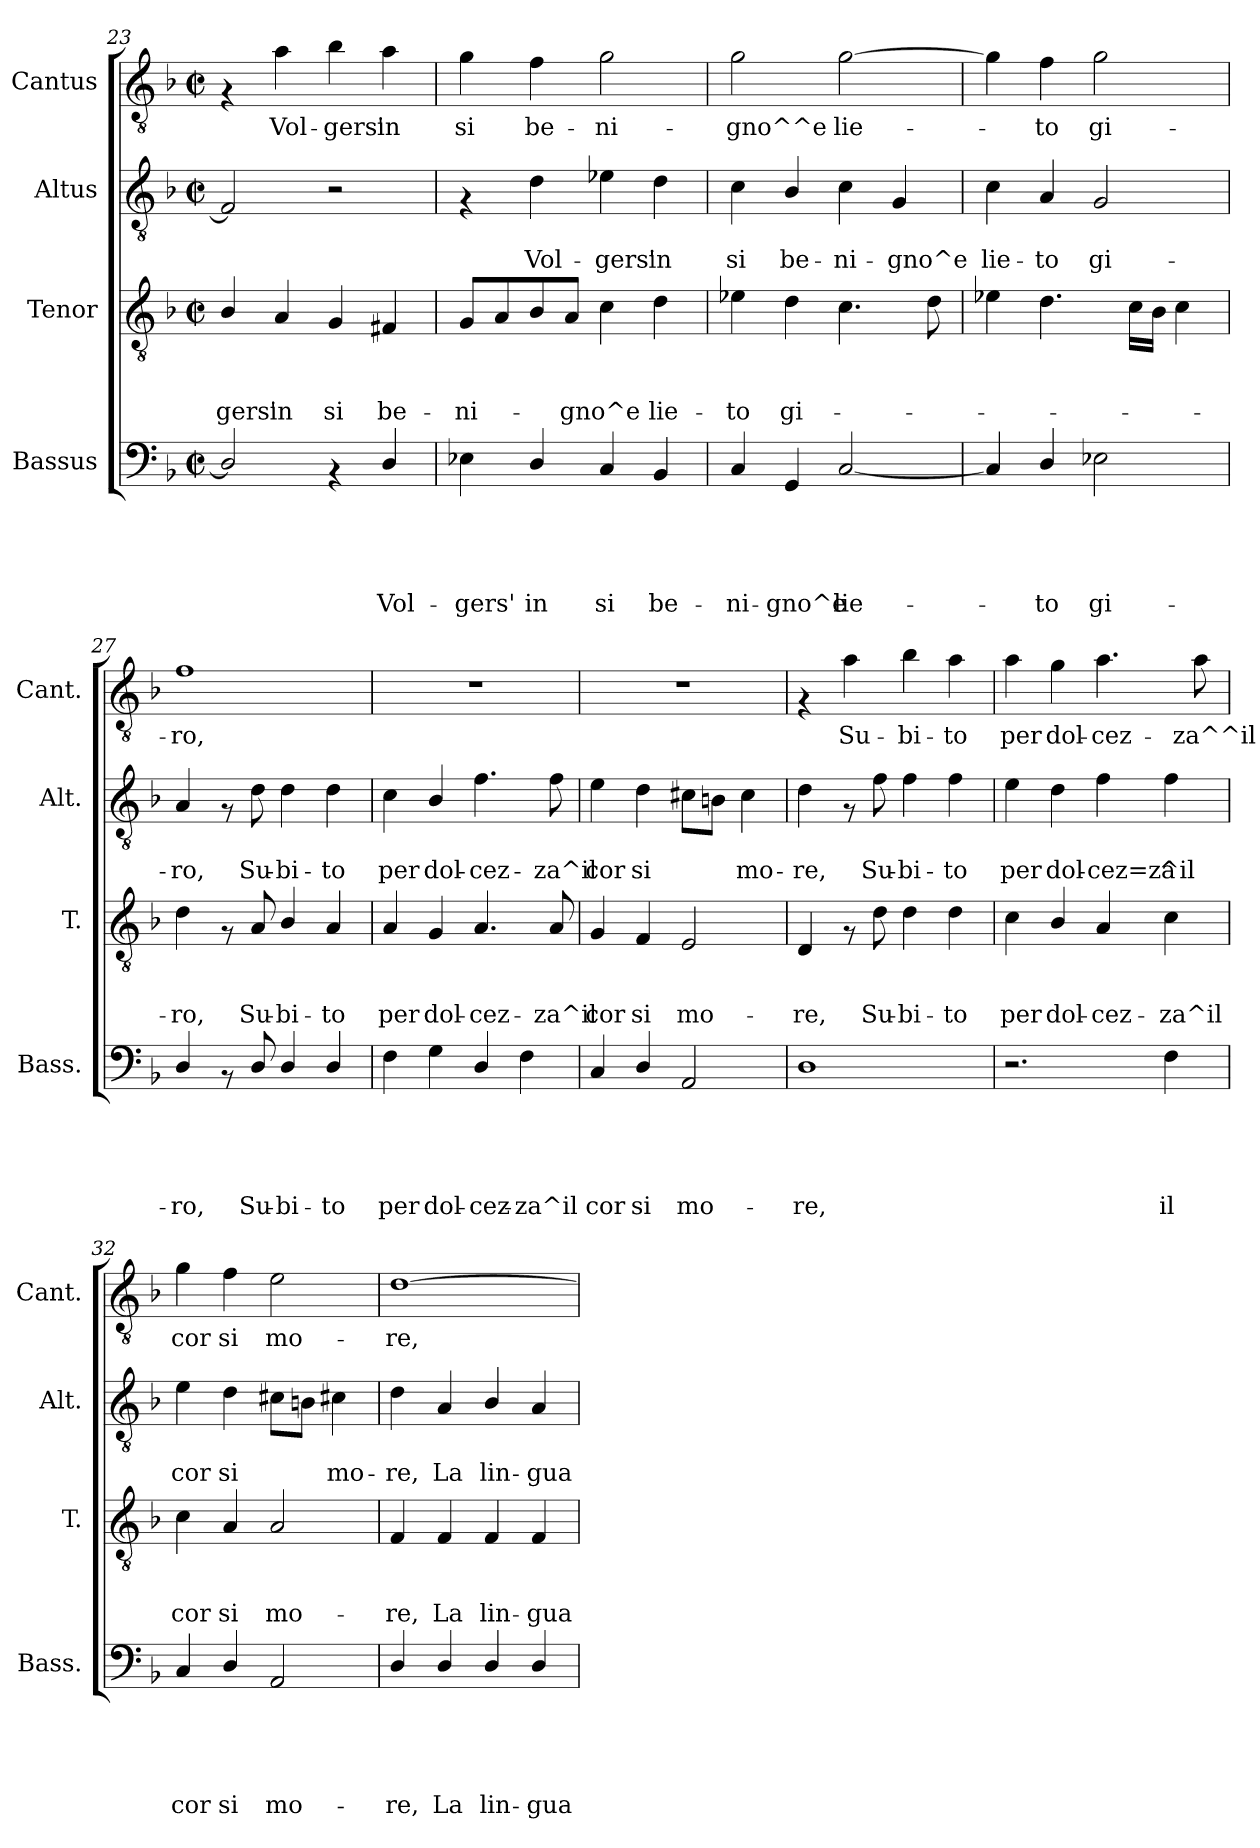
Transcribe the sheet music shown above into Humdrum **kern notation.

**kern	**text	**text	**text	**text	**text	**kern	**text	**text	**text	**kern	**text	**text	**kern	**text
*part4	*part4	*part4	*part4	*part4	*part4	*part3	*part3	*part3	*part3	*part2	*part2	*part2	*part1	*part1
*staff4	*staff4	*staff4	*staff4	*staff4	*staff4	*staff3	*staff3	*staff3	*staff3	*staff2	*staff2	*staff2	*staff1	*staff1
*I"Bassus	*	*	*	*	*	*I"Tenor	*	*	*	*I"Altus	*	*	*I"Cantus	*
*I'Bass.	*	*	*	*	*	*I'T.	*	*	*	*I'Alt.	*	*	*I'Cant.	*
*clefF4	*	*	*	*	*	*clefGv2	*	*	*	*clefGv2	*	*	*clefGv2	*
*k[b-]	*	*	*	*	*	*k[b-]	*	*	*	*k[b-]	*	*	*k[b-]	*
*F:	*	*	*	*	*	*F:	*	*	*	*F:	*	*	*F:	*
*M2/2	*	*	*	*	*	*M2/2	*	*	*	*M2/2	*	*	*M2/2	*
*met(c|)	*	*	*	*	*	*met(c|)	*	*	*	*met(c|)	*	*	*met(c|)	*
=23	=23	=23	=23	=23	=23	=23	=23	=23	=23	=23	=23	=23	=23	=23
!	!	!	!	!	!	!	!	!	!LO:LY:b	!	!	!	!	!
2D/]	.	.	.	.	.	4B-/	.	.	-gers'	2F/]	.	.	4rF	.
!	!	!	!	!	!	!	!	!	!LO:LY:b	!	!	!	!	!LO:LY:b
.	.	.	.	.	.	4A/	.	.	in	.	.	.	4a\	Vol-
!	!	!	!	!	!	!	!	!	!LO:LY:b	!	!	!	!	!LO:LY:b
4rAA	.	.	.	.	.	4G/	.	.	si	2r	.	.	4b-\	-gers'
!	!	!	!	!	!LO:LY:b	!	!	!	!LO:LY:b	!	!	!	!	!LO:LY:b
4D/	.	.	.	.	Vol-	4F#X/	.	.	be-	.	.	.	4a\	in
=24	=24	=24	=24	=24	=24	=24	=24	=24	=24	=24	=24	=24	=24	=24
!	!	!	!	!	!LO:LY:b	!	!	!	!LO:LY:b	!	!	!	!	!LO:LY:b
4E-X\	.	.	.	.	-gers'	8G/L	.	.	-ni-	4rF	.	.	4g\	si
.	.	.	.	.	.	8A/	.	.	.	.	.	.	.	.
!	!	!	!	!	!LO:LY:b	!	!	!	!	!	!	!LO:LY:b	!	!LO:LY:b
4D/	.	.	.	.	in	8B-/	.	.	.	4d\	.	Vol-	4f\	be-
!	!	!	!	!	!	!	!	!	!LO:LY:b	!	!	!	!	!
.	.	.	.	.	.	8A/J	.	.	-gno^e	.	.	.	.	.
!	!	!	!	!	!LO:LY:b	!	!	!	!	!	!	!LO:LY:b	!	!LO:LY:b
4C/	.	.	.	.	si	4c\	.	.	.	4e-X\	.	-gers'	2g\	-ni-
!	!	!	!	!	!LO:LY:b	!	!	!	!LO:LY:b	!	!	!LO:LY:b	!	!
4BB-/	.	.	.	.	be-	4d\	.	.	lie-	4d\	.	in	.	.
=25	=25	=25	=25	=25	=25	=25	=25	=25	=25	=25	=25	=25	=25	=25
!	!	!	!	!	!LO:LY:b	!	!	!	!LO:LY:b	!	!	!LO:LY:b	!	!LO:LY:b
4C/	.	.	.	.	-ni-	4e-X\	.	.	-to	4c\	.	si	2g\	-gno^^e
!	!	!	!	!	!LO:LY:b	!	!	!	!LO:LY:b	!	!	!LO:LY:b	!	!
4GG/	.	.	.	.	-gno^e	4d\	.	.	gi-	4B-/	.	be-	.	.
!	!	!	!	!	!LO:LY:b	!	!	!	!	!	!	!LO:LY:b	!	!LO:LY:b
[>2C/	.	.	.	.	lie-	4.c\	.	.	.	4c\	.	-ni-	[>2g\	lie-
!	!	!	!	!	!	!	!	!	!	!	!	!LO:LY:b	!	!
.	.	.	.	.	.	.	.	.	.	4G/	.	-gno^e	.	.
.	.	.	.	.	.	8d\	.	.	.	.	.	.	.	.
!!LO:PB:g=z
=26	=26	=26	=26	=26	=26	=26	=26	=26	=26	=26	=26	=26	=26	=26
!	!	!	!	!	!	!	!	!	!	!	!	!LO:LY:b	!	!
4C/]	.	.	.	.	.	4e-X\	.	.	.	4c\	.	lie-	4g\]	.
!	!	!	!	!	!LO:LY:b	!	!	!	!	!	!	!LO:LY:b	!	!LO:LY:b
4D/	.	.	.	.	-to	4.d\	.	.	.	4A/	.	-to	4f\	-to
!	!	!	!	!	!LO:LY:b	!	!	!	!	!	!	!LO:LY:b	!	!LO:LY:b
2E-X\	.	.	.	.	gi-	.	.	.	.	2G/	.	gi-	2g\	gi-
.	.	.	.	.	.	16c\LL	.	.	.	.	.	.	.	.
.	.	.	.	.	.	16B-\JJ	.	.	.	.	.	.	.	.
.	.	.	.	.	.	4c\	.	.	.	.	.	.	.	.
=27	=27	=27	=27	=27	=27	=27	=27	=27	=27	=27	=27	=27	=27	=27
!	!	!	!	!	!LO:LY:b	!	!	!	!LO:LY:b	!	!	!LO:LY:b	!	!LO:LY:b
4D/	.	.	.	.	-ro,	4d\	.	.	-ro,	4A/	.	-ro,	1f	-ro,
8rAA	.	.	.	.	.	8rF	.	.	.	8rF	.	.	.	.
!	!	!	!	!	!LO:LY:b	!	!	!	!LO:LY:b	!	!	!LO:LY:b	!	!
8D/	.	.	.	.	Su-	8A/	.	.	Su-	8d\	.	Su-	.	.
!	!	!	!	!	!LO:LY:b	!	!	!	!LO:LY:b	!	!	!LO:LY:b	!	!
4D/	.	.	.	.	-bi-	4B-/	.	.	-bi-	4d\	.	-bi-	.	.
!	!	!	!	!	!LO:LY:b	!	!	!	!LO:LY:b	!	!	!LO:LY:b	!	!
4D/	.	.	.	.	-to	4A/	.	.	-to	4d\	.	-to	.	.
=28	=28	=28	=28	=28	=28	=28	=28	=28	=28	=28	=28	=28	=28	=28
!	!	!	!	!	!LO:LY:b	!	!	!	!LO:LY:b	!	!	!LO:LY:b	!	!
4F\	.	.	.	.	per	4A/	.	.	per	4c\	.	per	1r	.
!	!	!	!	!	!LO:LY:b	!	!	!	!LO:LY:b	!	!	!LO:LY:b	!	!
4G\	.	.	.	.	dol-	4G/	.	.	dol-	4B-/	.	dol-	.	.
!	!	!	!	!	!LO:LY:b	!	!	!	!LO:LY:b	!	!	!LO:LY:b	!	!
4D/	.	.	.	.	-cez-	4.A/	.	.	-cez-	4.f\	.	-cez-	.	.
!	!	!	!	!	!LO:LY:b	!	!	!	!	!	!	!	!	!
4F\	.	.	.	.	-za^il	.	.	.	.	.	.	.	.	.
!	!	!	!	!	!	!	!	!	!LO:LY:b	!	!	!LO:LY:b	!	!
.	.	.	.	.	.	8A/	.	.	-za^il	8f\	.	-za^il	.	.
=29	=29	=29	=29	=29	=29	=29	=29	=29	=29	=29	=29	=29	=29	=29
!	!	!	!	!	!LO:LY:b	!	!	!	!LO:LY:b	!	!	!LO:LY:b	!	!
4C/	.	.	.	.	cor	4G/	.	.	cor	4e\	.	cor	1r	.
!	!	!	!	!	!LO:LY:b	!	!	!	!LO:LY:b	!	!	!LO:LY:b	!	!
4D/	.	.	.	.	si	4F/	.	.	si	4d\	.	si	.	.
!	!	!	!	!	!LO:LY:b	!	!	!	!LO:LY:b	!	!	!	!	!
2AA/	.	.	.	.	mo-	2E/	.	.	mo-	8c#X\L	.	.	.	.
.	.	.	.	.	.	.	.	.	.	8Bn\J	.	.	.	.
!	!	!	!	!	!	!	!	!	!	!	!	!LO:LY:b	!	!
.	.	.	.	.	.	.	.	.	.	4c#\	.	mo-	.	.
=30	=30	=30	=30	=30	=30	=30	=30	=30	=30	=30	=30	=30	=30	=30
!	!	!	!	!	!LO:LY:b	!	!	!	!LO:LY:b	!	!	!LO:LY:b	!	!
1D	.	.	.	.	-re,	4D/	.	.	-re,	4d\	.	-re,	4rF	.
!	!	!	!	!	!	!	!	!	!	!	!	!	!	!LO:LY:b
.	.	.	.	.	.	8rF	.	.	.	8rF	.	.	4a\	Su-
!	!	!	!	!	!	!	!	!	!LO:LY:b	!	!	!LO:LY:b	!	!
.	.	.	.	.	.	8d\	.	.	Su-	8f\	.	Su-	.	.
!	!	!	!	!	!	!	!	!	!LO:LY:b	!	!	!LO:LY:b	!	!LO:LY:b
.	.	.	.	.	.	4d\	.	.	-bi-	4f\	.	-bi-	4b-\	-bi-
!	!	!	!	!	!	!	!	!	!LO:LY:b	!	!	!LO:LY:b	!	!LO:LY:b
.	.	.	.	.	.	4d\	.	.	-to	4f\	.	-to	4a\	-to
=31	=31	=31	=31	=31	=31	=31	=31	=31	=31	=31	=31	=31	=31	=31
!	!	!	!	!	!	!	!	!	!LO:LY:b	!	!	!LO:LY:b	!	!LO:LY:b
2.r	.	.	.	.	.	4c\	.	.	per	4e\	.	per	4a\	per
!	!	!	!	!	!	!	!	!	!LO:LY:b	!	!	!LO:LY:b	!	!LO:LY:b
.	.	.	.	.	.	4B-/	.	.	dol-	4d\	.	dol-	4g\	dol-
!	!	!	!	!	!	!	!	!	!LO:LY:b	!	!	!LO:LY:b	!	!LO:LY:b
.	.	.	.	.	.	4A/	.	.	-cez-	4f\	.	-cez=za	4.a\	-cez-
!	!	!	!	!	!LO:LY:b	!	!	!	!LO:LY:b	!	!	!LO:LY:b	!	!
4F\	.	.	.	.	il	4c\	.	.	-za^il	4f\	.	^il	.	.
!	!	!	!	!	!	!	!	!	!	!	!	!	!	!LO:LY:b
.	.	.	.	.	.	.	.	.	.	.	.	.	8a\	-za^^il
!!LO:LB:g=z
=32	=32	=32	=32	=32	=32	=32	=32	=32	=32	=32	=32	=32	=32	=32
!	!	!	!	!	!LO:LY:b	!	!	!	!LO:LY:b	!	!	!LO:LY:b	!	!LO:LY:b
4C/	.	.	.	.	cor	4c\	.	.	cor	4e\	.	cor	4g\	cor
!	!	!	!	!	!LO:LY:b	!	!	!	!LO:LY:b	!	!	!LO:LY:b	!	!LO:LY:b
4D/	.	.	.	.	si	4A/	.	.	si	4d\	.	si	4f\	si
!	!	!	!	!	!LO:LY:b	!	!	!	!LO:LY:b	!	!	!	!	!LO:LY:b
2AA/	.	.	.	.	mo-	2A/	.	.	mo-	8c#X\L	.	.	2e\	mo-
.	.	.	.	.	.	.	.	.	.	8Bn\J	.	.	.	.
!	!	!	!	!	!	!	!	!	!	!	!	!LO:LY:b	!	!
.	.	.	.	.	.	.	.	.	.	4c#X\	.	mo-	.	.
=33	=33	=33	=33	=33	=33	=33	=33	=33	=33	=33	=33	=33	=33	=33
!	!	!	!	!	!LO:LY:b	!	!	!	!LO:LY:b	!	!	!LO:LY:b	!	!LO:LY:b
4D/	.	.	.	.	-re,	4F/	.	.	-re,	4d\	.	-re,	[>1d	-re,
!	!	!	!	!	!LO:LY:b	!	!	!	!LO:LY:b	!	!	!LO:LY:b	!	!
4D/	.	.	.	.	La	4F/	.	.	La	4A/	.	La	.	.
!	!	!	!	!	!LO:LY:b	!	!	!	!LO:LY:b	!	!	!LO:LY:b	!	!
4D/	.	.	.	.	lin-	4F/	.	.	lin-	4B-/	.	lin-	.	.
!	!	!	!	!	!LO:LY:b	!	!	!	!LO:LY:b	!	!	!LO:LY:b	!	!
4D/	.	.	.	.	-gua	4F/	.	.	-gua	4A/	.	-gua	.	.
=	=	=	=	=	=	=	=	=	=	=	=	=	=	=
*-	*-	*-	*-	*-	*-	*-	*-	*-	*-	*-	*-	*-	*-	*-
